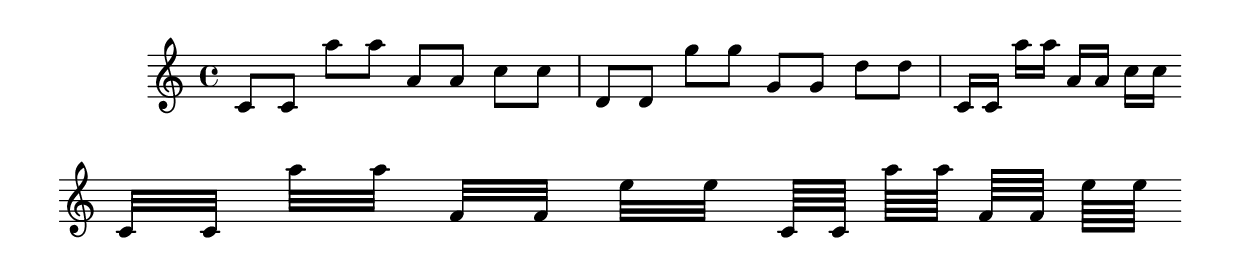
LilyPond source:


\version "1.9.8"

\header{

    texidoc = "Test beam quant positions for horizontal beams.  Staff
lines should be covered in all cases. For 32nd beams, the free stem
lengths are between 2 and 1.5."

}

\score{
	\notes\relative c' { 
		 c8[ c]  a''[ a]
		 a,[ a]  c[ c]
		 d,8[ d]  g'[ g]
		 g,[ g]  d'[ d]
		 c,16[ c]  a''[ a]
		 a,[ a ]  c[ c]
		\break
		 c,32[  c]  a''[ a]
		 f,[ f]  e'[ e]
		 c,64[ c]  a''[ a]
		 f,[ f]  e'[ e]
		\break
	}
}


